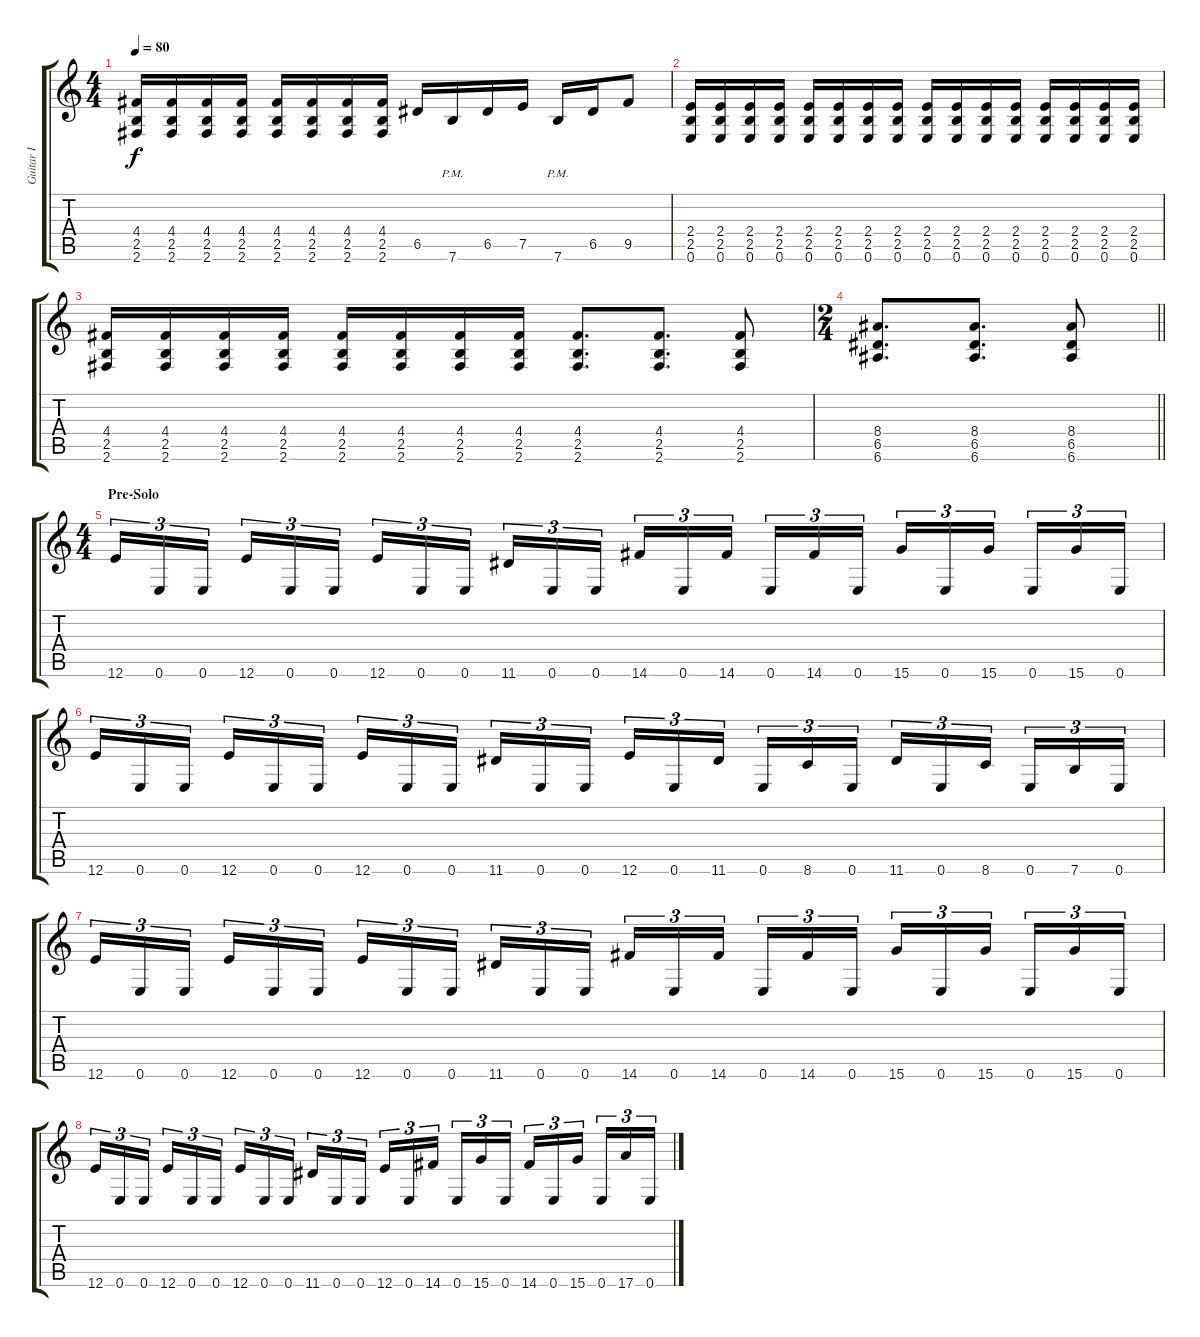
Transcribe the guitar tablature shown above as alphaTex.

\track ("Guitar I" "Guitar I") {instrument distortionguitar}
\staff {score tabs}
\tuning (E4 B3 G3 D3 A2 E2) {hide}
\ts (4 4)
\tempo 80
\clef g2
\ks c
(4.4 2.5 2.6).16{dy f} (4.4 2.5 2.6).16 (4.4 2.5 2.6).16 (4.4 2.5 2.6).16 (4.4 2.5 2.6).16 (4.4 2.5 2.6).16 (4.4 2.5 2.6).16 (4.4 2.5 2.6).16 6.5.16 7.6{pm}.16 6.5.16 7.5.16 7.6{pm}.16 6.5.16 9.5.8 |
(2.4 2.5 0.6).16 (2.4 2.5 0.6).16 (2.4 2.5 0.6).16 (2.4 2.5 0.6).16 (2.4 2.5 0.6).16 (2.4 2.5 0.6).16 (2.4 2.5 0.6).16 (2.4 2.5 0.6).16 (2.4 2.5 0.6).16 (2.4 2.5 0.6).16 (2.4 2.5 0.6).16 (2.4 2.5 0.6).16 (2.4 2.5 0.6).16 (2.4 2.5 0.6).16 (2.4 2.5 0.6).16 (2.4 2.5 0.6).16 |
(4.4 2.5 2.6).16 (4.4 2.5 2.6).16 (4.4 2.5 2.6).16 (4.4 2.5 2.6).16 (4.4 2.5 2.6).16 (4.4 2.5 2.6).16 (4.4 2.5 2.6).16 (4.4 2.5 2.6).16 (4.4 2.5 2.6).8{d} (4.4 2.5 2.6).8{d} (4.4 2.5 2.6).8 |
\ts (2 4)
\barLineRight lightlight
(8.4 6.5 6.6).8{d} (8.4 6.5 6.6).8{d} (8.4 6.5 6.6).8 |
\ts (4 4)
\section ("" "Pre-Solo ")
12.6.16{tu (3 2)} 0.6.16{tu (3 2)} 0.6.16{tu (3 2) beam splitsecondary} 12.6.16{tu (3 2)} 0.6.16{tu (3 2)} 0.6.16{tu (3 2)} 12.6.16{tu (3 2)} 0.6.16{tu (3 2)} 0.6.16{tu (3 2) beam splitsecondary} 11.6.16{tu (3 2)} 0.6.16{tu (3 2)} 0.6.16{tu (3 2)} 14.6.16{tu (3 2)} 0.6.16{tu (3 2)} 14.6.16{tu (3 2) beam splitsecondary} 0.6.16{tu (3 2)} 14.6.16{tu (3 2)} 0.6.16{tu (3 2)} 15.6.16{tu (3 2)} 0.6.16{tu (3 2)} 15.6.16{tu (3 2) beam splitsecondary} 0.6.16{tu (3 2)} 15.6.16{tu (3 2)} 0.6.16{tu (3 2)} |
12.6.16{tu (3 2)} 0.6.16{tu (3 2)} 0.6.16{tu (3 2) beam splitsecondary} 12.6.16{tu (3 2)} 0.6.16{tu (3 2)} 0.6.16{tu (3 2)} 12.6.16{tu (3 2)} 0.6.16{tu (3 2)} 0.6.16{tu (3 2) beam splitsecondary} 11.6.16{tu (3 2)} 0.6.16{tu (3 2)} 0.6.16{tu (3 2)} 12.6.16{tu (3 2)} 0.6.16{tu (3 2)} 11.6.16{tu (3 2) beam splitsecondary} 0.6.16{tu (3 2)} 8.6.16{tu (3 2)} 0.6.16{tu (3 2)} 11.6.16{tu (3 2)} 0.6.16{tu (3 2)} 8.6.16{tu (3 2) beam splitsecondary} 0.6.16{tu (3 2)} 7.6.16{tu (3 2)} 0.6.16{tu (3 2)} |
12.6.16{tu (3 2)} 0.6.16{tu (3 2)} 0.6.16{tu (3 2) beam splitsecondary} 12.6.16{tu (3 2)} 0.6.16{tu (3 2)} 0.6.16{tu (3 2)} 12.6.16{tu (3 2)} 0.6.16{tu (3 2)} 0.6.16{tu (3 2) beam splitsecondary} 11.6.16{tu (3 2)} 0.6.16{tu (3 2)} 0.6.16{tu (3 2)} 14.6.16{tu (3 2)} 0.6.16{tu (3 2)} 14.6.16{tu (3 2) beam splitsecondary} 0.6.16{tu (3 2)} 14.6.16{tu (3 2)} 0.6.16{tu (3 2)} 15.6.16{tu (3 2)} 0.6.16{tu (3 2)} 15.6.16{tu (3 2) beam splitsecondary} 0.6.16{tu (3 2)} 15.6.16{tu (3 2)} 0.6.16{tu (3 2)} |
12.6.16{tu (3 2)} 0.6.16{tu (3 2)} 0.6.16{tu (3 2) beam splitsecondary} 12.6.16{tu (3 2)} 0.6.16{tu (3 2)} 0.6.16{tu (3 2)} 12.6.16{tu (3 2)} 0.6.16{tu (3 2)} 0.6.16{tu (3 2) beam splitsecondary} 11.6.16{tu (3 2)} 0.6.16{tu (3 2)} 0.6.16{tu (3 2)} 12.6.16{tu (3 2)} 0.6.16{tu (3 2)} 14.6.16{tu (3 2) beam splitsecondary} 0.6.16{tu (3 2)} 15.6.16{tu (3 2)} 0.6.16{tu (3 2)} 14.6.16{tu (3 2)} 0.6.16{tu (3 2)} 15.6.16{tu (3 2) beam splitsecondary} 0.6.16{tu (3 2)} 17.6.16{tu (3 2)} 0.6.16{tu (3 2)}
